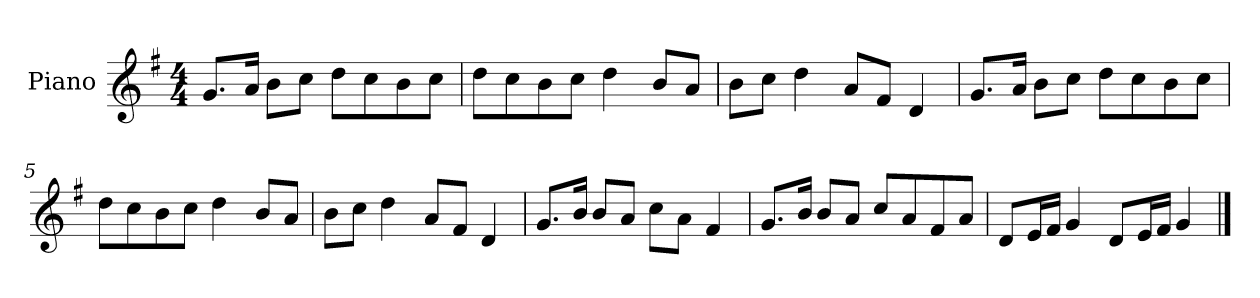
**kern
*part1
*staff1
*I"Piano
*I'P-no
*clefG2
*k[f#]
*M4/4
*MM90
=1
8.g/L
16a/Jk
8b\L
8cc\J
8dd\L
8cc\
8b\
8cc\J
=2
8dd\L
8cc\
8b\
8cc\J
4dd\
8b/L
8a/J
=3
8b\L
8cc\J
4dd\
8a/L
8f#/J
4d/
=4
8.g/L
16a/Jk
8b\L
8cc\J
8dd\L
8cc\
8b\
8cc\J
=5
8dd\L
8cc\
8b\
8cc\J
4dd\
8b/L
8a/J
!!LO:LB:g=z
=6
8b\L
8cc\J
4dd\
8a/L
8f#/J
4d/
=7
8.g/L
16b/Jk
8b/L
8a/J
8cc\L
8a\J
4f#/
=8
8.g/L
16b/Jk
8b/L
8a/J
8cc/L
8a/
8f#/
8a/J
=9
8d/L
16e/L
16f#/JJ
4g/
8d/L
16e/L
16f#/JJ
4g/
==
*-
